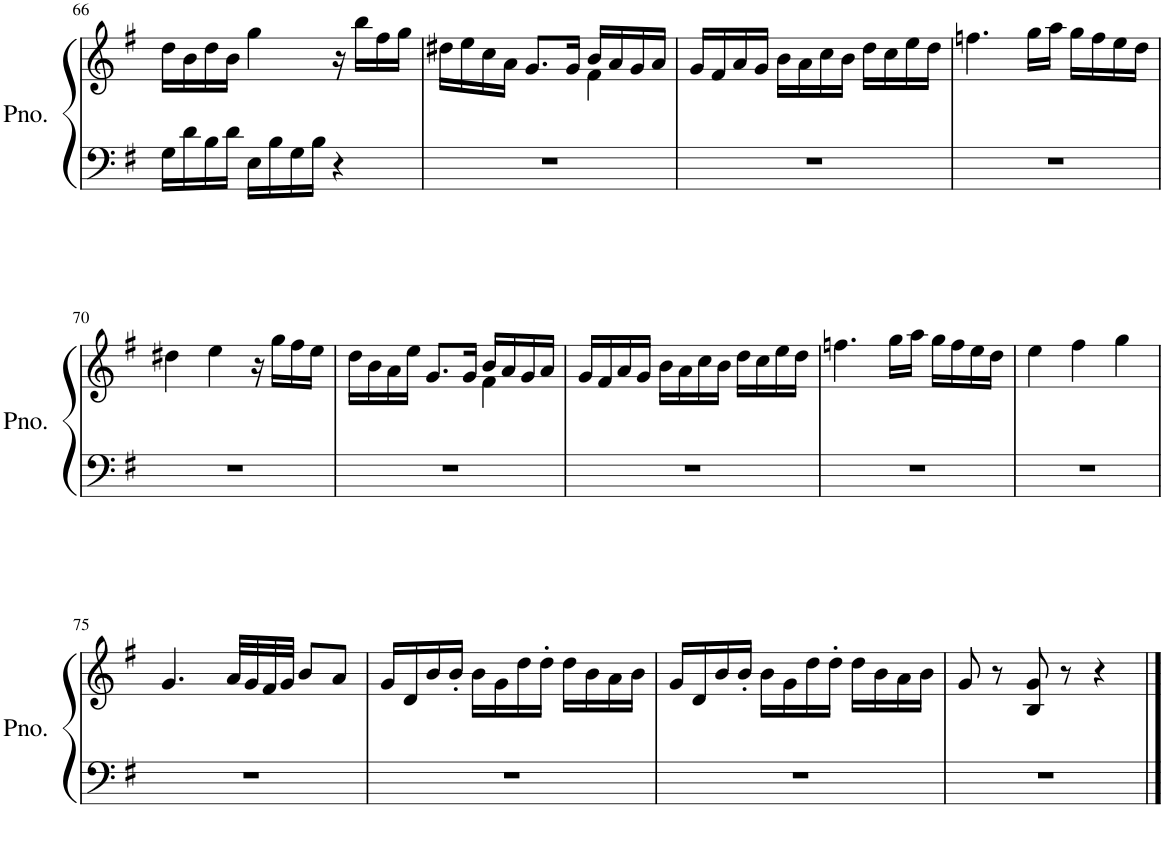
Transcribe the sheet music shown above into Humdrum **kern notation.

**kern	**kern
*part1	*part1
*staff2	*staff1
*I"Piano	*
*I'Pno.	*
!!LO:PB:g=z
*clefF4	*clefG2
*k[f#]	*k[f#]
*M3/4	*M3/4
=66	=66
16G\LL	16dd\LL
16d\	16b\
16B\	16dd\
16d\JJ	16b\JJ
16E\LL	4gg\
16B\	.
16G\	.
16B\JJ	.
4r	16r
.	16bb\LL
.	16ff#\
.	16gg\JJ
=67	=67
*	*^
2.r	16dd#X\LL	4ryy
.	16ee\	.
.	16cc\	.
.	16a\JJ	.
.	8.g/L	4ryy
.	16g/Jk	.
.	16b/LL	4f#\
.	16a/	.
.	16g/	.
.	16a/JJ	.
*	*v	*v
=68	=68
2.r	16g/LL
.	16f#/
.	16a/
.	16g/JJ
.	16b\LL
.	16a\
.	16cc\
.	16b\JJ
.	16dd\LL
.	16cc\
.	16ee\
.	16dd\JJ
=69	=69
2.r	4.ffn\
.	16gg\LL
.	16aa\JJ
.	16gg\LL
.	16ff\
.	16ee\
.	16dd\JJ
!!LO:LB:g=z
=70	=70
2.r	4dd#X\
.	4ee\
.	16r
.	16gg\LL
.	16ff#\
.	16ee\JJ
=71	=71
*	*^
2.r	16dd\LL	4ryy
.	16b\	.
.	16a\	.
.	16ee\JJ	.
.	8.g/L	4ryy
.	16g/Jk	.
.	16b/LL	4f#\
.	16a/	.
.	16g/	.
.	16a/JJ	.
*	*v	*v
=72	=72
2.r	16g/LL
.	16f#/
.	16a/
.	16g/JJ
.	16b\LL
.	16a\
.	16cc\
.	16b\JJ
.	16dd\LL
.	16cc\
.	16ee\
.	16dd\JJ
=73	=73
2.r	4.ffn\
.	16gg\LL
.	16aa\JJ
.	16gg\LL
.	16ff\
.	16ee\
.	16dd\JJ
=74	=74
2.r	4ee\
.	4ff#\
.	4gg\
!!LO:LB:g=z
=75	=75
2.r	4.g/
.	32a/LLL
.	32g/
.	32f#/
.	32g/JJJ
.	8b/L
.	8a/J
=76	=76
2.r	16g/LL
.	16d/
.	16b/
.	16b'/JJ
.	16b\LL
.	16g\
.	16dd\
.	16dd'\JJ
.	16dd\LL
.	16b\
.	16a\
.	16b\JJ
=77	=77
2.r	16g/LL
.	16d/
.	16b/
.	16b'/JJ
.	16b\LL
.	16g\
.	16dd\
.	16dd'\JJ
.	16dd\LL
.	16b\
.	16a\
.	16b\JJ
=78	=78
2.r	8g/
.	8r
.	8B/ 8g/
.	8r
.	4r
==	==
*-	*-
